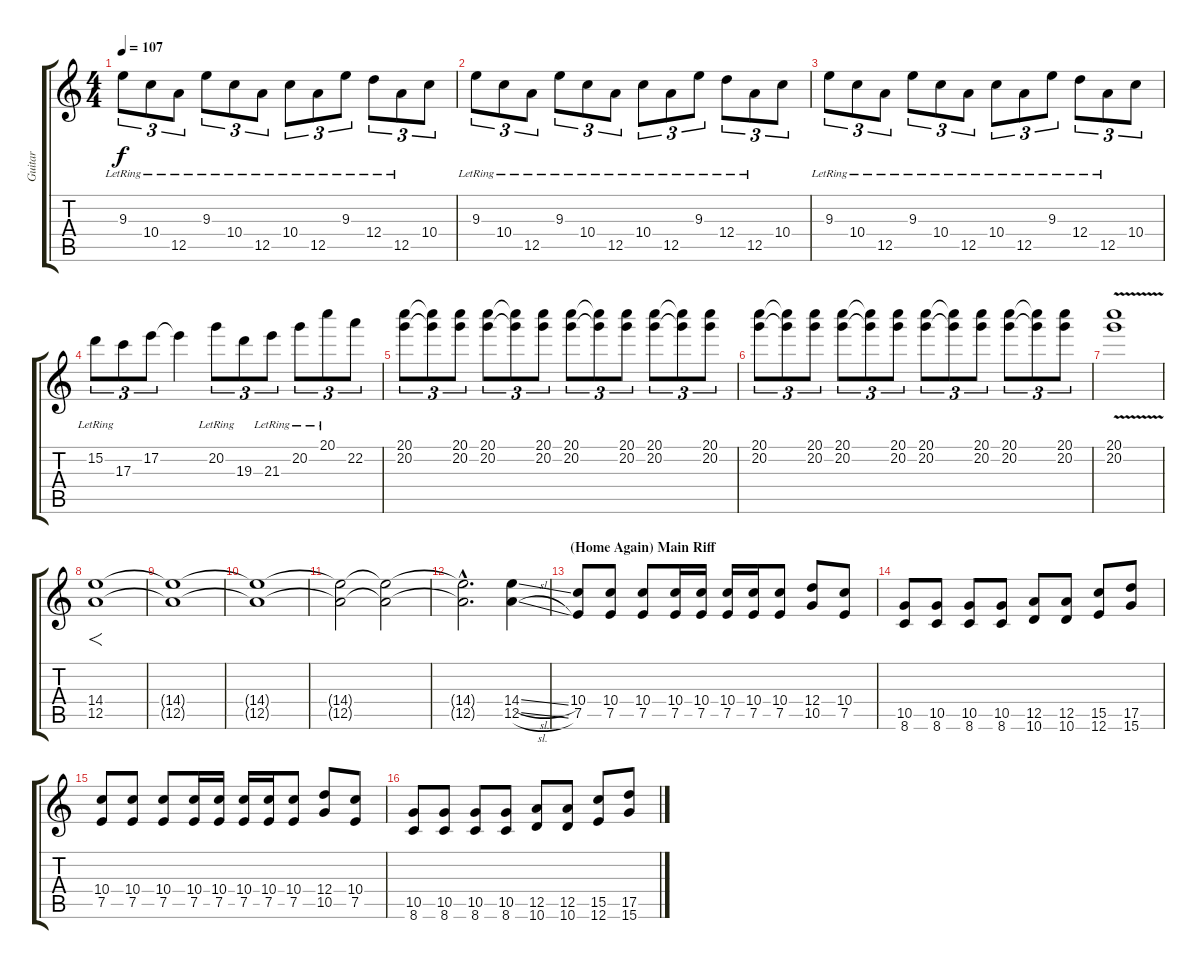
\track ("Guitar " "Guitar ") {instrument overdrivenguitar}
\staff {score tabs}
\tuning (E4 B3 G3 D3 A2 E2) {hide}
\ts (4 4)
\tempo 107
\clef g2
\ks c
9.3{lr}.8{tu (3 2) dy f} 10.4{lr}.8{tu (3 2)} 12.5{lr}.8{tu (3 2)} 9.3{lr}.8{tu (3 2)} 10.4{lr}.8{tu (3 2)} 12.5{lr}.8{tu (3 2)} 10.4{lr}.8{tu (3 2)} 12.5{lr}.8{tu (3 2)} 9.3{lr}.8{tu (3 2)} 12.4{lr}.8{tu (3 2)} 12.5{lr}.8{tu (3 2)} 10.4.8{tu (3 2)} |
9.3{lr}.8{tu (3 2)} 10.4{lr}.8{tu (3 2)} 12.5{lr}.8{tu (3 2)} 9.3{lr}.8{tu (3 2)} 10.4{lr}.8{tu (3 2)} 12.5{lr}.8{tu (3 2)} 10.4{lr}.8{tu (3 2)} 12.5{lr}.8{tu (3 2)} 9.3{lr}.8{tu (3 2)} 12.4{lr}.8{tu (3 2)} 12.5{lr}.8{tu (3 2)} 10.4.8{tu (3 2)} |
9.3{lr}.8{tu (3 2)} 10.4{lr}.8{tu (3 2)} 12.5{lr}.8{tu (3 2)} 9.3{lr}.8{tu (3 2)} 10.4{lr}.8{tu (3 2)} 12.5{lr}.8{tu (3 2)} 10.4{lr}.8{tu (3 2)} 12.5{lr}.8{tu (3 2)} 9.3{lr}.8{tu (3 2)} 12.4{lr}.8{tu (3 2)} 12.5{lr}.8{tu (3 2)} 10.4.8{tu (3 2)} |
15.2{lr}.8{tu (3 2)} 17.3{lr}.8{tu (3 2)} 17.2.8{tu (3 2)} 17.2{t}.4 20.2{lr}.8{tu (3 2)} 19.3.8{tu (3 2)} 21.3{lr}.8{tu (3 2)} 20.2{lr}.8{tu (3 2)} 20.1{lr}.8{tu (3 2)} 22.2.8{tu (3 2)} |
(20.1 20.2).8{tu (3 2)} (20.1{t} 20.2{t}).8{tu (3 2)} (20.1 20.2).8{tu (3 2)} (20.1 20.2).8{tu (3 2)} (20.1{t} 20.2{t}).8{tu (3 2)} (20.1 20.2).8{tu (3 2)} (20.1 20.2).8{tu (3 2)} (20.1{t} 20.2{t}).8{tu (3 2)} (20.1 20.2).8{tu (3 2)} (20.1 20.2).8{tu (3 2)} (20.1{t} 20.2{t}).8{tu (3 2)} (20.1 20.2).8{tu (3 2)} |
(20.1 20.2).8{tu (3 2)} (20.1{t} 20.2{t}).8{tu (3 2)} (20.1 20.2).8{tu (3 2)} (20.1 20.2).8{tu (3 2)} (20.1{t} 20.2{t}).8{tu (3 2)} (20.1 20.2).8{tu (3 2)} (20.1 20.2).8{tu (3 2)} (20.1{t} 20.2{t}).8{tu (3 2)} (20.1 20.2).8{tu (3 2)} (20.1 20.2).8{tu (3 2)} (20.1{t} 20.2{t}).8{tu (3 2)} (20.1 20.2).8{tu (3 2)} |
(20.1{v} 20.2{v}).1 |
(14.4 12.5).1{f volume 12 instrument overdrivenguitar} |
(14.4{t} 12.5{t}).1 |
(14.4{t} 12.5{t}).1 |
(14.4{t} 12.5{t}).2 (14.4{t} 12.5{t}).2 |
(14.4{hac t} 12.5{hac t}).2{d} (14.4{sl} 12.5{sl}).4 |
\section ("" "(Home Again) Main Riff")
(10.4 7.5).8 (10.4 7.5).8 (10.4 7.5).8 (10.4 7.5).16 (10.4 7.5).16 (10.4 7.5).16 (10.4 7.5).16 (10.4 7.5).8 (12.4 10.5).8 (10.4 7.5).8 |
(10.5 8.6).8 (10.5 8.6).8 (10.5 8.6).8 (10.5 8.6).8 (12.5 10.6).8 (12.5 10.6).8 (15.5 12.6).8 (17.5 15.6).8 |
(10.4 7.5).8 (10.4 7.5).8 (10.4 7.5).8 (10.4 7.5).16 (10.4 7.5).16 (10.4 7.5).16 (10.4 7.5).16 (10.4 7.5).8 (12.4 10.5).8 (10.4 7.5).8 |
(10.5 8.6).8 (10.5 8.6).8 (10.5 8.6).8 (10.5 8.6).8 (12.5 10.6).8 (12.5 10.6).8 (15.5 12.6).8 (17.5 15.6).8
